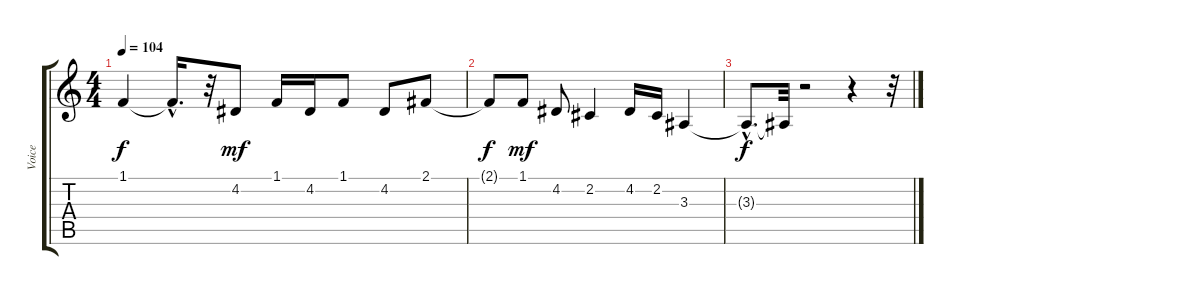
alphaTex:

\track ("Voice" "Voice") {instrument clarinet}
\staff {score tabs}
\tuning (E4 B3 G3 D3 A2 E2) {hide}
\ts (4 4)
\tempo 104
\clef g2
\ks c
1.1{t}.4{dy f} 1.1{hac t}.16{d} r.32 4.2.8{dy mf} 1.1.16 4.2.16 1.1.8 4.2.8 2.1.8 |
2.1{t}.8{dy f} 1.1.8{dy mf} 4.2.8 2.2.4 4.2.16 2.2.16 3.3.4 |
3.3{hac t}.8{d dy f} 3.3{t}.32 r.2 r.4 r.32
